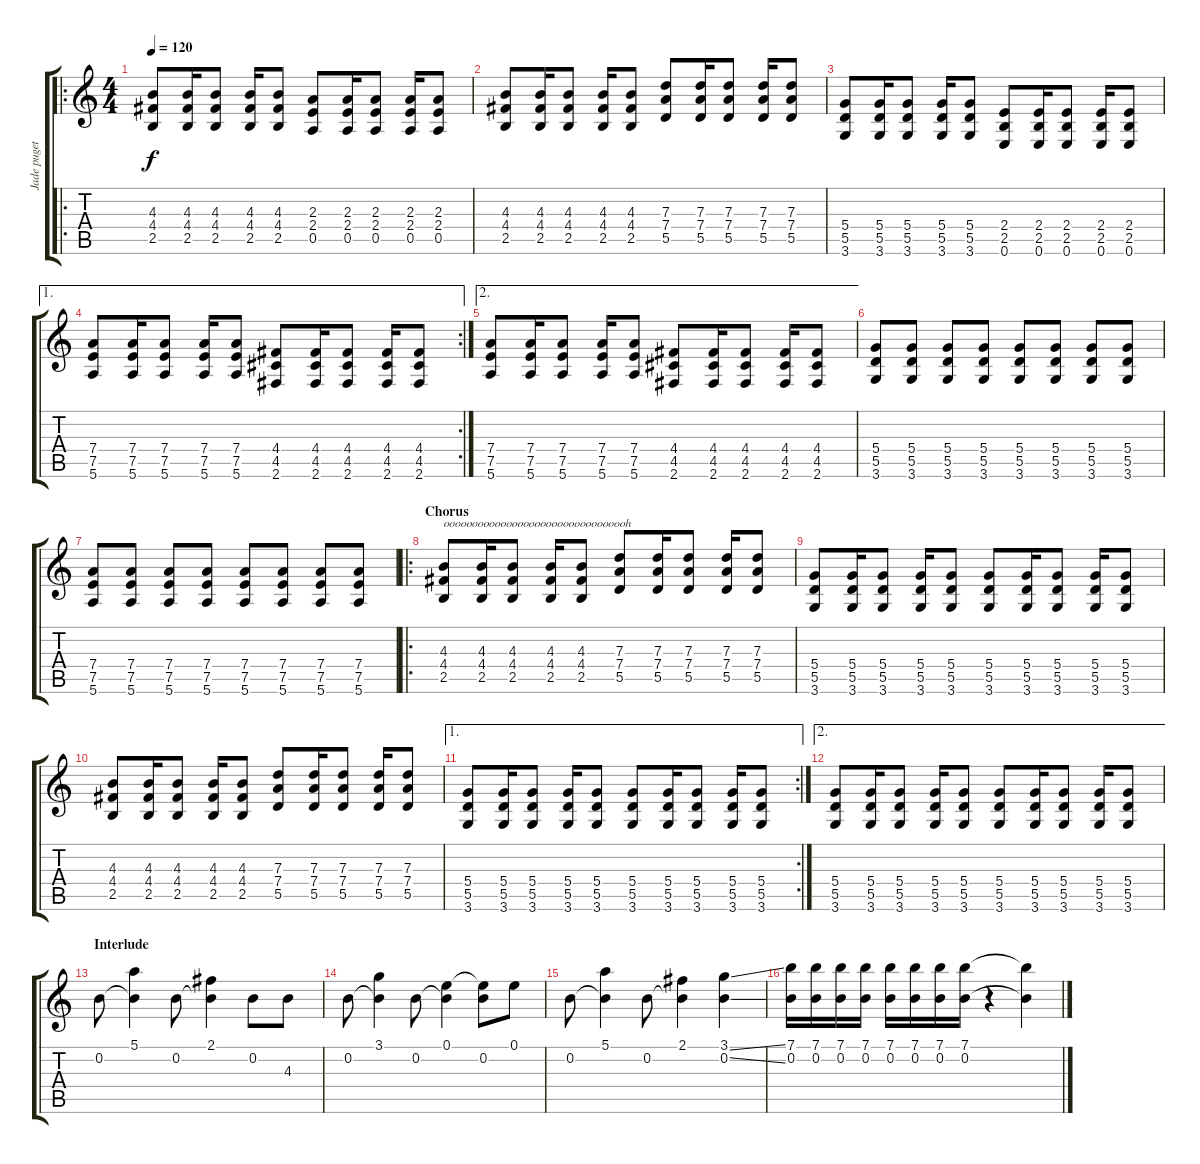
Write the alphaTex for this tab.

\track ("Jade puget" "Jade puget") {instrument distortionguitar}
\staff {score tabs}
\tuning (E4 B3 G3 D3 A2 E2) {hide}
\ro
\ts (4 4)
\tempo 120
\clef g2
\ks c
(4.3 4.4 2.5).8{dy f} (4.3 4.4 2.5).16 (4.3 4.4 2.5).8 (4.3 4.4 2.5).16 (4.3 4.4 2.5).8 (2.3 2.4 0.5).8 (2.3 2.4 0.5).16 (2.3 2.4 0.5).8 (2.3 2.4 0.5).16 (2.3 2.4 0.5).8 |
(4.3 4.4 2.5).8 (4.3 4.4 2.5).16 (4.3 4.4 2.5).8 (4.3 4.4 2.5).16 (4.3 4.4 2.5).8 (7.3 7.4 5.5).8 (7.3 7.4 5.5).16 (7.3 7.4 5.5).8 (7.3 7.4 5.5).16 (7.3 7.4 5.5).8 |
(5.4 5.5 3.6).8 (5.4 5.5 3.6).16 (5.4 5.5 3.6).8 (5.4 5.5 3.6).16 (5.4 5.5 3.6).8 (2.4 2.5 0.6).8 (2.4 2.5 0.6).16 (2.4 2.5 0.6).8 (2.4 2.5 0.6).16 (2.4 2.5 0.6).8 |
\ae 1
\rc 2
(7.4 7.5 5.6).8 (7.4 7.5 5.6).16 (7.4 7.5 5.6).8 (7.4 7.5 5.6).16 (7.4 7.5 5.6).8 (4.4 4.5 2.6).8 (4.4 4.5 2.6).16 (4.4 4.5 2.6).8 (4.4 4.5 2.6).16 (4.4 4.5 2.6).8 |
\ae 2
(7.4 7.5 5.6).8 (7.4 7.5 5.6).16 (7.4 7.5 5.6).8 (7.4 7.5 5.6).16 (7.4 7.5 5.6).8 (4.4 4.5 2.6).8 (4.4 4.5 2.6).16 (4.4 4.5 2.6).8 (4.4 4.5 2.6).16 (4.4 4.5 2.6).8 |
(5.4 5.5 3.6).8 (5.4 5.5 3.6).8{instrument electricguitarmuted} (5.4 5.5 3.6).8 (5.4 5.5 3.6).8 (5.4 5.5 3.6).8{instrument distortionguitar} (5.4 5.5 3.6).8{instrument distortionguitar} (5.4 5.5 3.6).8 (5.4 5.5 3.6).8 |
(7.4 7.5 5.6).8{instrument distortionguitar} (7.4 7.5 5.6).8 (7.4 7.5 5.6).8 (7.4 7.5 5.6).8 (7.4 7.5 5.6).8 (7.4 7.5 5.6).8 (7.4 7.5 5.6).8 (7.4 7.5 5.6).8 |
\ro
\section ("" "Chorus")
(4.3 4.4 2.5).8{txt "ooooooooooooooooooooooooooooooooh"} (4.3 4.4 2.5).16 (4.3 4.4 2.5).8 (4.3 4.4 2.5).16 (4.3 4.4 2.5).8 (7.3 7.4 5.5).8 (7.3 7.4 5.5).16 (7.3 7.4 5.5).8 (7.3 7.4 5.5).16 (7.3 7.4 5.5).8 |
(5.4 5.5 3.6).8 (5.4 5.5 3.6).16 (5.4 5.5 3.6).8 (5.4 5.5 3.6).16 (5.4 5.5 3.6).8 (5.4 5.5 3.6).8 (5.4 5.5 3.6).16 (5.4 5.5 3.6).8 (5.4 5.5 3.6).16 (5.4 5.5 3.6).8 |
(4.3 4.4 2.5).8 (4.3 4.4 2.5).16 (4.3 4.4 2.5).8 (4.3 4.4 2.5).16 (4.3 4.4 2.5).8 (7.3 7.4 5.5).8 (7.3 7.4 5.5).16 (7.3 7.4 5.5).8 (7.3 7.4 5.5).16 (7.3 7.4 5.5).8 |
\ae 1
\rc 2
(5.4 5.5 3.6).8 (5.4 5.5 3.6).16 (5.4 5.5 3.6).8 (5.4 5.5 3.6).16 (5.4 5.5 3.6).8 (5.4 5.5 3.6).8 (5.4 5.5 3.6).16 (5.4 5.5 3.6).8 (5.4 5.5 3.6).16 (5.4 5.5 3.6).8 |
\ae 2
(5.4 5.5 3.6).8 (5.4 5.5 3.6).16 (5.4 5.5 3.6).8 (5.4 5.5 3.6).16 (5.4 5.5 3.6).8 (5.4 5.5 3.6).8 (5.4 5.5 3.6).16 (5.4 5.5 3.6).8 (5.4 5.5 3.6).16 (5.4 5.5 3.6).8 |
\section ("" "Interlude")
0.2.8 (5.1 0.2{t}).4 0.2.8 (2.1 0.2{t}).4 0.2.8 4.3.8 |
0.2.8 (3.1 0.2{t}).4 0.2.8 (0.1 0.2{t}).4 (0.1{t} 0.2).8 0.1.8 |
0.2.8 (5.1 0.2{t}).4 0.2.8 (2.1 0.2{t}).4 (3.1{ss} 0.2{ss}).4 |
(7.1 0.2).16 (7.1 0.2).16 (7.1 0.2).16 (7.1 0.2).16 (7.1 0.2).16 (7.1 0.2).16 (7.1 0.2).16 (7.1 0.2).16 r.4 (7.1{t} 0.2{t}).4
